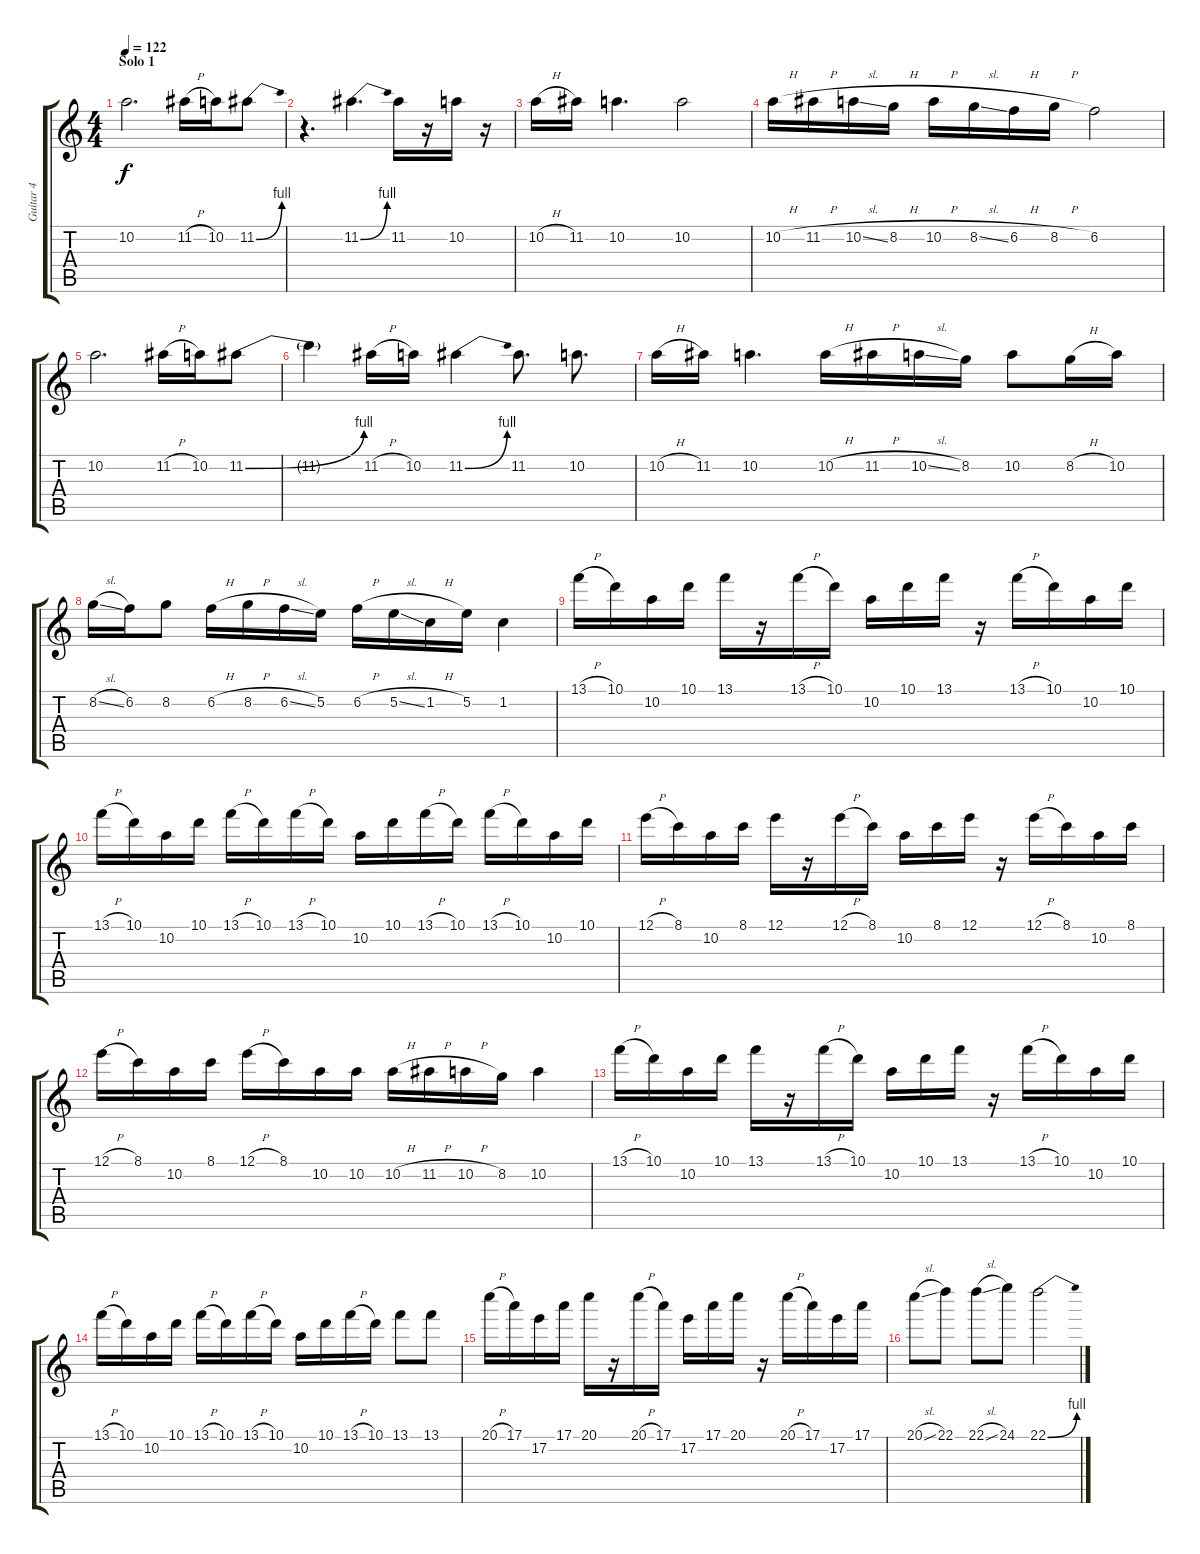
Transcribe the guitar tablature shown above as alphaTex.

\track ("Guitar 4" "Guitar 4") {instrument electricguitarclean}
\staff {score tabs}
\tuning (E4 B3 G3 D3 A2 E2) {hide}
\ts (4 4)
\section ("" "Solo 1")
\tempo 122
\clef g2
\ks c
10.2.2{d dy f volume 7 instrument distortionguitar} 11.2{h}.16 10.2.16 11.2{be (bend 0 0 60 4)}.8 |
r.4{d} 11.2{be (bend 0 0 60 4)}.4{d} 11.2.16 r.16 10.2.16 r.16 |
10.2{h}.16 11.2.16 10.2.4{d} 10.2.2 |
10.2{h}.16 11.2{h}.16 10.2{sl}.16 8.2{h}.16 10.2{h}.16 8.2{sl}.16 6.2{h}.16 8.2{h}.16 6.2.2 |
10.2.2{d} 11.2{h}.16 10.2.16 11.2{be (bend 0 0 60 4)}.8 |
11.2{t}.4 11.2{h}.16 10.2.16 11.2{be (bend 0 0 60 4)}.4 11.2.8{d} 10.2.8{d} |
10.2{h}.16 11.2.16 10.2.4{d} 10.2{h}.16 11.2{h}.16 10.2{sl}.16 8.2.16 10.2.8 8.2{h}.16 10.2.16 |
8.2{sl}.16 6.2.16 8.2.8 6.2{h}.16 8.2{h}.16 6.2{sl}.16 5.2.16 6.2{h}.16 5.2{sl}.16 1.2{h}.16 5.2.16 1.2.4 |
13.1{h}.16 10.1.16 10.2.16 10.1.16 13.1.16 r.16 13.1{h}.16 10.1.16 10.2.16 10.1.16 13.1.16 r.16 13.1{h}.16 10.1.16 10.2.16 10.1.16 |
13.1{h}.16 10.1.16 10.2.16 10.1.16 13.1{h}.16 10.1.16 13.1{h}.16 10.1.16 10.2.16 10.1.16 13.1{h}.16 10.1.16 13.1{h}.16 10.1.16 10.2.16 10.1.16 |
12.1{h}.16 8.1.16 10.2.16 8.1.16 12.1.16 r.16 12.1{h}.16 8.1.16 10.2.16 8.1.16 12.1.16 r.16 12.1{h}.16 8.1.16 10.2.16 8.1.16 |
12.1{h}.16 8.1.16 10.2.16 8.1.16 12.1{h}.16 8.1.16 10.2.16 10.2.16 10.2{h}.16 11.2{h}.16 10.2{h}.16 8.2.16 10.2.4 |
13.1{h}.16 10.1.16 10.2.16 10.1.16 13.1.16 r.16 13.1{h}.16 10.1.16 10.2.16 10.1.16 13.1.16 r.16 13.1{h}.16 10.1.16 10.2.16 10.1.16 |
13.1{h}.16 10.1.16 10.2.16 10.1.16 13.1{h}.16 10.1.16 13.1{h}.16 10.1.16 10.2.16 10.1.16 13.1{h}.16 10.1.16 13.1.8 13.1.8 |
20.1{h}.16 17.1.16 17.2.16 17.1.16 20.1.16 r.16 20.1{h}.16 17.1.16 17.2.16 17.1.16 20.1.16 r.16 20.1{h}.16 17.1.16 17.2.16 17.1.16 |
20.1{sl}.8 22.1.8 22.1{sl}.8 24.1.8 22.1{be (bend 0 0 60 4)}.2
